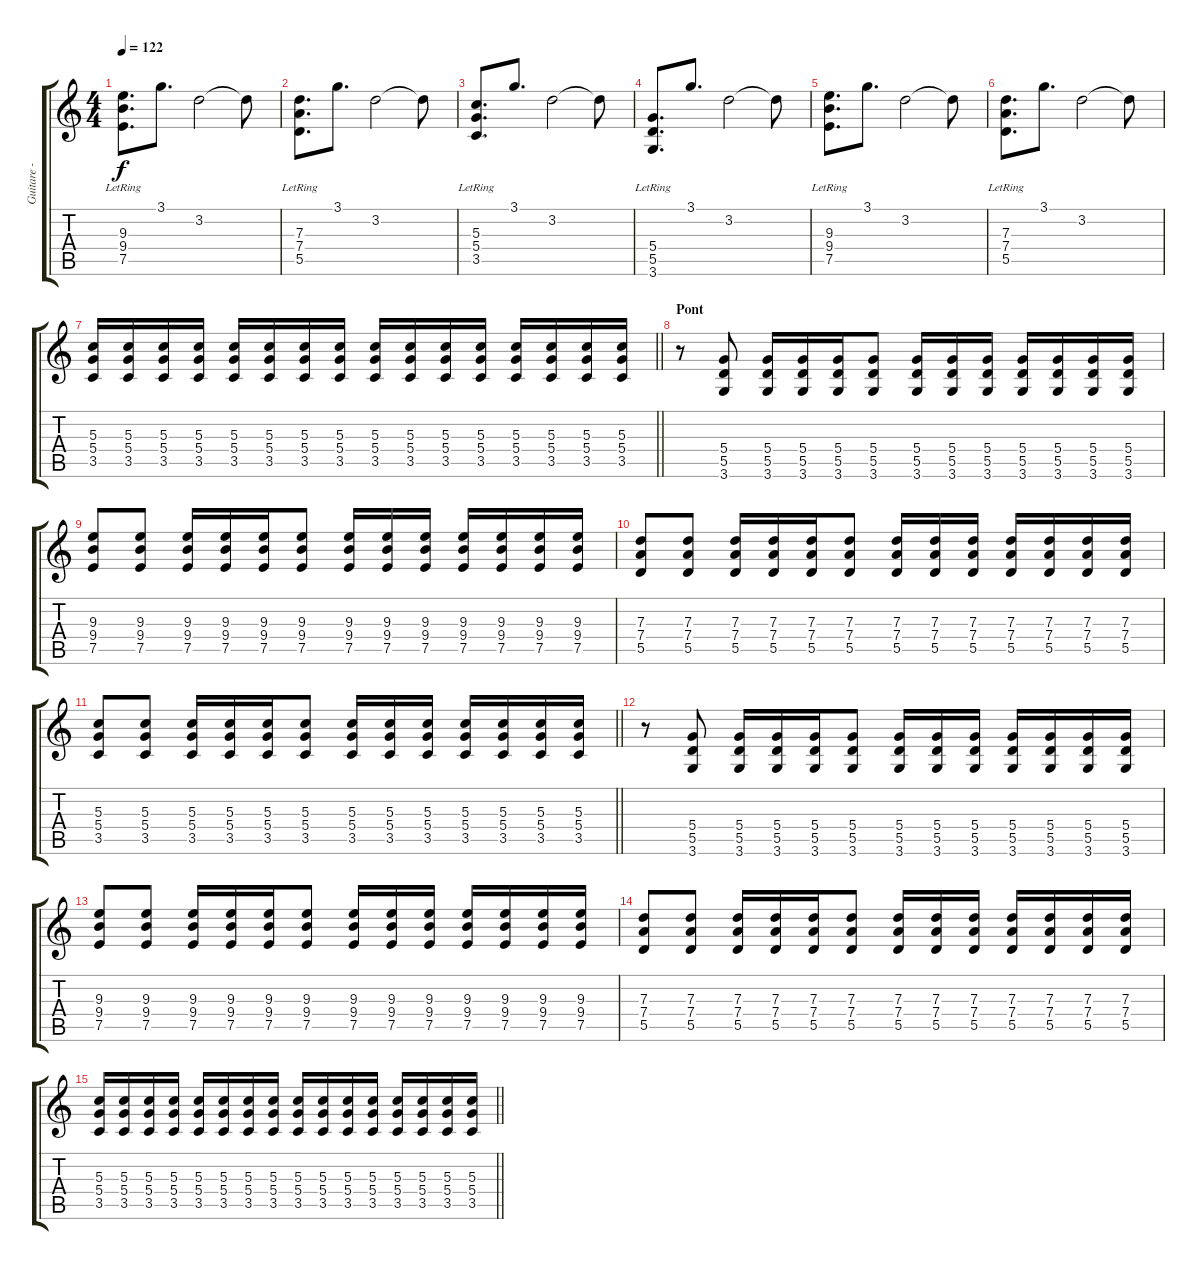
\track ("Guitare - Till" "Guitare - ") {instrument distortionguitar}
\staff {score tabs}
\tuning (E4 B3 G3 D3 A2 E2) {hide}
\ts (4 4)
\tempo 122
\clef g2
\ks c
(9.3{lr} 9.4{lr} 7.5{lr}).8{d dy f} 3.1.8{d} 3.2.2 3.2{t}.8 |
(7.3{lr} 7.4{lr} 5.5{lr}).8{d} 3.1.8{d} 3.2.2 3.2{t}.8 |
(5.3 5.4{lr} 3.5{lr}).8{d} 3.1.8{d} 3.2.2 3.2{t}.8 |
(5.4{lr} 5.5{lr} 3.6{lr}).8{d} 3.1.8{d} 3.2.2 3.2{t}.8 |
(9.3{lr} 9.4{lr} 7.5{lr}).8{d} 3.1.8{d} 3.2.2 3.2{t}.8 |
(7.3{lr} 7.4{lr} 5.5{lr}).8{d} 3.1.8{d} 3.2.2 3.2{t}.8 |
\barLineRight lightlight
(5.3 5.4 3.5).16 (5.3 5.4 3.5).16 (5.3 5.4 3.5).16 (5.3 5.4 3.5).16 (5.3 5.4 3.5).16 (5.3 5.4 3.5).16 (5.3 5.4 3.5).16 (5.3 5.4 3.5).16 (5.3 5.4 3.5).16 (5.3 5.4 3.5).16 (5.3 5.4 3.5).16 (5.3 5.4 3.5).16 (5.3 5.4 3.5).16 (5.3 5.4 3.5).16 (5.3 5.4 3.5).16 (5.3 5.4 3.5).16 |
\section ("" "Pont")
r.8 (5.4 5.5 3.6).8 (5.4 5.5 3.6).16 (5.4 5.5 3.6).16 (5.4 5.5 3.6).16 (5.4 5.5 3.6).8 (5.4 5.5 3.6).16 (5.4 5.5 3.6).16 (5.4 5.5 3.6).16 (5.4 5.5 3.6).16 (5.4 5.5 3.6).16 (5.4 5.5 3.6).16 (5.4 5.5 3.6).16 |
(9.3 9.4 7.5).8 (9.3 9.4 7.5).8 (9.3 9.4 7.5).16 (9.3 9.4 7.5).16 (9.3 9.4 7.5).16 (9.3 9.4 7.5).8 (9.3 9.4 7.5).16 (9.3 9.4 7.5).16 (9.3 9.4 7.5).16 (9.3 9.4 7.5).16 (9.3 9.4 7.5).16 (9.3 9.4 7.5).16 (9.3 9.4 7.5).16 |
(7.3 7.4 5.5).8 (7.3 7.4 5.5).8 (7.3 7.4 5.5).16 (7.3 7.4 5.5).16 (7.3 7.4 5.5).16 (7.3 7.4 5.5).8 (7.3 7.4 5.5).16 (7.3 7.4 5.5).16 (7.3 7.4 5.5).16 (7.3 7.4 5.5).16 (7.3 7.4 5.5).16 (7.3 7.4 5.5).16 (7.3 7.4 5.5).16 |
\barLineRight lightlight
(5.3 5.4 3.5).8 (5.3 5.4 3.5).8 (5.3 5.4 3.5).16 (5.3 5.4 3.5).16 (5.3 5.4 3.5).16 (5.3 5.4 3.5).8 (5.3 5.4 3.5).16 (5.3 5.4 3.5).16 (5.3 5.4 3.5).16 (5.3 5.4 3.5).16 (5.3 5.4 3.5).16 (5.3 5.4 3.5).16 (5.3 5.4 3.5).16 |
r.8 (5.4 5.5 3.6).8 (5.4 5.5 3.6).16 (5.4 5.5 3.6).16 (5.4 5.5 3.6).16 (5.4 5.5 3.6).8 (5.4 5.5 3.6).16 (5.4 5.5 3.6).16 (5.4 5.5 3.6).16 (5.4 5.5 3.6).16 (5.4 5.5 3.6).16 (5.4 5.5 3.6).16 (5.4 5.5 3.6).16 |
(9.3 9.4 7.5).8 (9.3 9.4 7.5).8 (9.3 9.4 7.5).16 (9.3 9.4 7.5).16 (9.3 9.4 7.5).16 (9.3 9.4 7.5).8 (9.3 9.4 7.5).16 (9.3 9.4 7.5).16 (9.3 9.4 7.5).16 (9.3 9.4 7.5).16 (9.3 9.4 7.5).16 (9.3 9.4 7.5).16 (9.3 9.4 7.5).16 |
(7.3 7.4 5.5).8 (7.3 7.4 5.5).8 (7.3 7.4 5.5).16 (7.3 7.4 5.5).16 (7.3 7.4 5.5).16 (7.3 7.4 5.5).8 (7.3 7.4 5.5).16 (7.3 7.4 5.5).16 (7.3 7.4 5.5).16 (7.3 7.4 5.5).16 (7.3 7.4 5.5).16 (7.3 7.4 5.5).16 (7.3 7.4 5.5).16 |
\barLineRight lightlight
(5.3 5.4 3.5).16 (5.3 5.4 3.5).16 (5.3 5.4 3.5).16 (5.3 5.4 3.5).16 (5.3 5.4 3.5).16 (5.3 5.4 3.5).16 (5.3 5.4 3.5).16 (5.3 5.4 3.5).16 (5.3 5.4 3.5).16 (5.3 5.4 3.5).16 (5.3 5.4 3.5).16 (5.3 5.4 3.5).16 (5.3 5.4 3.5).16 (5.3 5.4 3.5).16 (5.3 5.4 3.5).16 (5.3 5.4 3.5).16
